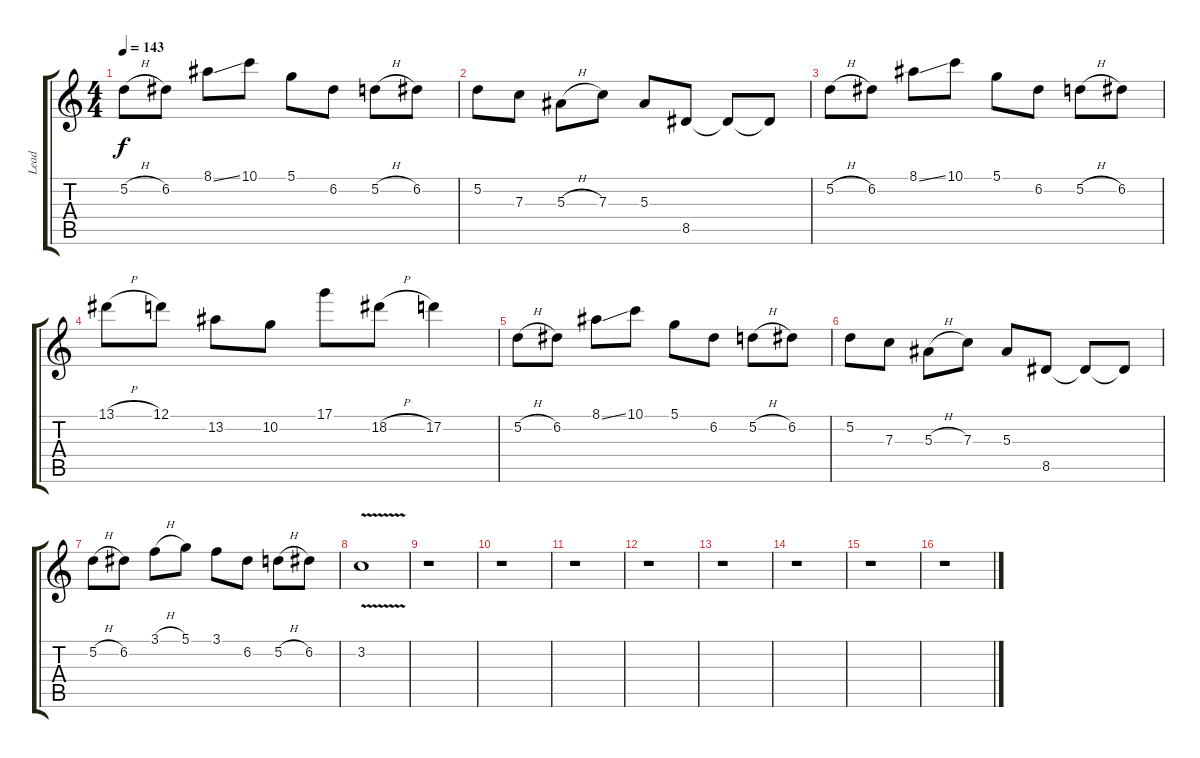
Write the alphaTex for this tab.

\track ("Lead" "Lead") {instrument distortionguitar}
\staff {score tabs}
\tuning (D4 A3 F3 C3 G2 C2) {hide}
\ts (4 4)
\tempo 143
\clef g2
\ks c
5.2{h}.8{dy f} 6.2.8 8.1{ss}.8 10.1.8 5.1.8 6.2.8 5.2{h}.8 6.2.8 |
5.2.8 7.3.8 5.3{h}.8 7.3.8 5.3.8 8.5.8 8.5{t}.8 8.5{t}.8 |
5.2{h}.8 6.2.8 8.1{ss}.8 10.1.8 5.1.8 6.2.8 5.2{h}.8 6.2.8 |
13.1{h}.8 12.1.8 13.2.8 10.2.8 17.1.8 18.2{h}.8 17.2.4 |
5.2{h}.8 6.2.8 8.1{ss}.8 10.1.8 5.1.8 6.2.8 5.2{h}.8 6.2.8 |
5.2.8 7.3.8 5.3{h}.8 7.3.8 5.3.8 8.5.8 8.5{t}.8 8.5{t}.8 |
5.2{h}.8 6.2.8 3.1{h}.8 5.1.8 3.1.8 6.2.8 5.2{h}.8 6.2.8 |
3.2{v}.1 |
r.1 |
r.1 |
r.1 |
r.1 |
r.1 |
r.1 |
r.1 |
r.1
